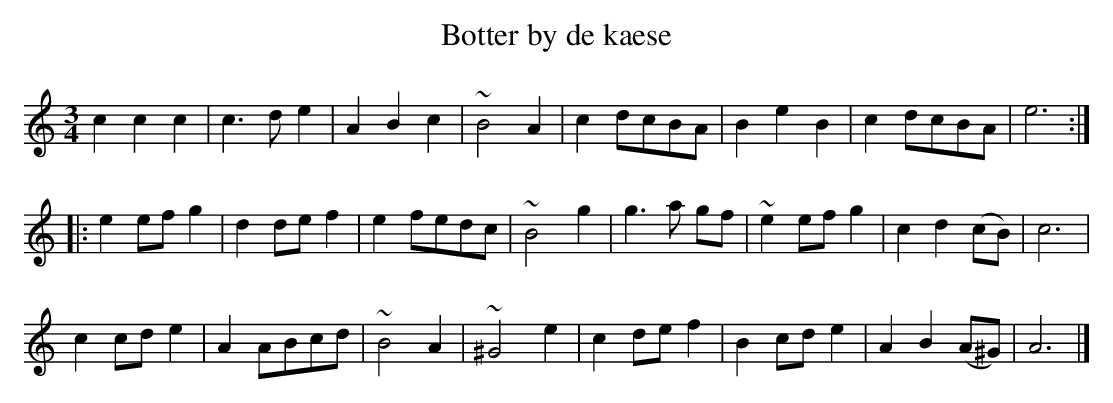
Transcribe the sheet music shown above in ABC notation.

X:1
T:Botter by de kaese
M:3/4
K:Amin
c2c2c2|c3de2|A2B2c2|~B4A2|c2dcBA|B2e2B2|c2dcBA|e6:|
|:e2efg2|d2def2|e2fedc|~B4g2|g3a gf|~e2efg2|c2d2(cB)|c6|
c2cde2|A2ABcd|~B4A2|~^G4e2|c2def2|B2cde2|A2B2(A^G)|A6|]
